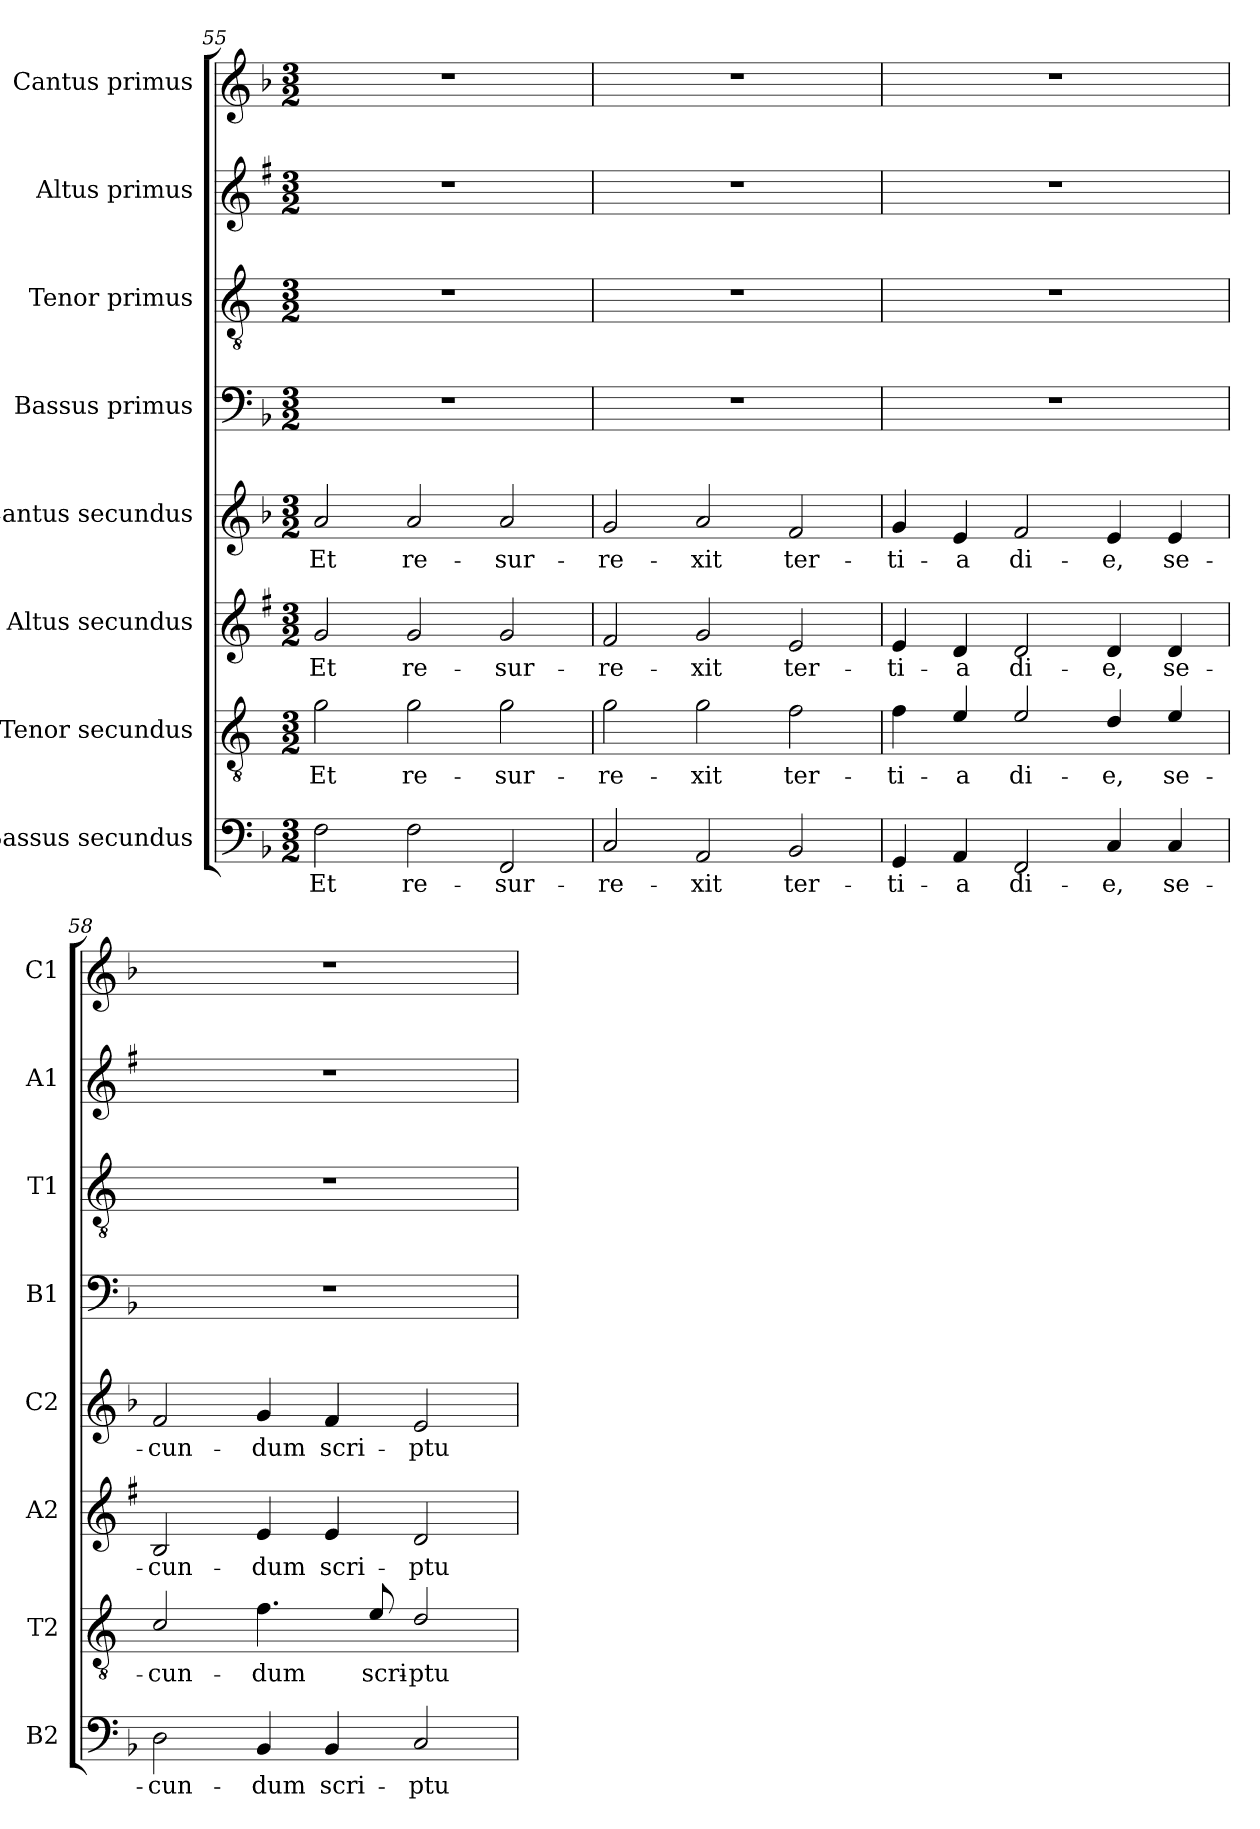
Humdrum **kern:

**kern	**text	**kern	**text	**kern	**text	**kern	**text	**kern	**kern	**kern	**kern
*part8	*part8	*part7	*part7	*part6	*part6	*part5	*part5	*part4	*part3	*part2	*part1
*staff8	*staff8	*staff7	*staff7	*staff6	*staff6	*staff5	*staff5	*staff4	*staff3	*staff2	*staff1
*I"Bassus secundus	*	*I"Tenor secundus	*	*I"Altus secundus	*	*I"Cantus secundus	*	*I"Bassus primus	*I"Tenor primus	*I"Altus primus	*I"Cantus primus
*I'B2	*	*I'T2	*	*I'A2	*	*I'C2	*	*I'B1	*I'T1	*I'A1	*I'C1
*clefF4	*	*clefGv2	*	*clefG2	*	*clefG2	*	*clefF4	*clefGv2	*clefG2	*clefG2
*	*	*ITrd4c7	*	*ITrd1c2	*	*	*	*	*ITrd4c7	*ITrd1c2	*
*k[b-]	*	*k[b-]	*	*k[b-]	*	*k[b-]	*	*k[b-]	*k[b-]	*k[b-]	*k[b-]
*F:	*	*F:	*	*F:	*	*F:	*	*F:	*F:	*F:	*F:
*M3/2	*	*M3/2	*	*M3/2	*	*M3/2	*	*M3/2	*M3/2	*M3/2	*M3/2
=55	=55	=55	=55	=55	=55	=55	=55	=55	=55	=55	=55
!	!LO:LY:b	!	!LO:LY:b	!	!LO:LY:b	!	!LO:LY:b	!	!	!	!
2F\	Et	2c\	Et	2f/	Et	2a/	Et	1.r	1.r	1.r	1.r
!	!LO:LY:b	!	!LO:LY:b	!	!LO:LY:b	!	!LO:LY:b	!	!	!	!
2F\	re-	2c\	re-	2f/	re-	2a/	re-	.	.	.	.
!	!LO:LY:b	!	!LO:LY:b	!	!LO:LY:b	!	!LO:LY:b	!	!	!	!
2FF/	-sur-	2c\	-sur-	2f/	-sur-	2a/	-sur-	.	.	.	.
=56	=56	=56	=56	=56	=56	=56	=56	=56	=56	=56	=56
!	!LO:LY:b	!	!LO:LY:b	!	!LO:LY:b	!	!LO:LY:b	!	!	!	!
2C/	-re-	2c\	-re-	2e/	-re-	2g/	-re-	1.r	1.r	1.r	1.r
!	!LO:LY:b	!	!LO:LY:b	!	!LO:LY:b	!	!LO:LY:b	!	!	!	!
2AA/	-xit	2c\	-xit	2f/	-xit	2a/	-xit	.	.	.	.
!	!LO:LY:b	!	!LO:LY:b	!	!LO:LY:b	!	!LO:LY:b	!	!	!	!
2BB-/	ter-	2B-\	ter-	2d/	ter-	2f/	ter-	.	.	.	.
!!LO:PB:g=z
=57	=57	=57	=57	=57	=57	=57	=57	=57	=57	=57	=57
!	!LO:LY:b	!	!LO:LY:b	!	!LO:LY:b	!	!LO:LY:b	!	!	!	!
4GG/	-ti-	4B-\	-ti-	4d/	-ti-	4g/	-ti-	1.r	1.r	1.r	1.r
!	!LO:LY:b	!	!LO:LY:b	!	!LO:LY:b	!	!LO:LY:b	!	!	!	!
4AA/	-a	4A/	-a	4c/	-a	4e/	-a	.	.	.	.
!	!LO:LY:b	!	!LO:LY:b	!	!LO:LY:b	!	!LO:LY:b	!	!	!	!
2FF/	di-	2A/	di-	2c/	di-	2f/	di-	.	.	.	.
!	!LO:LY:b	!	!LO:LY:b	!	!LO:LY:b	!	!LO:LY:b	!	!	!	!
4C/	-e,	4G/	-e,	4c/	-e,	4e/	-e,	.	.	.	.
!	!LO:LY:b	!	!LO:LY:b	!	!LO:LY:b	!	!LO:LY:b	!	!	!	!
4C/	se-	4A/	se-	4c/	se-	4e/	se-	.	.	.	.
=58	=58	=58	=58	=58	=58	=58	=58	=58	=58	=58	=58
!	!LO:LY:b	!	!LO:LY:b	!	!LO:LY:b	!	!LO:LY:b	!	!	!	!
2D\	-cun-	2F/	-cun-	2A/	-cun-	2f/	-cun-	1.r	1.r	1.r	1.r
!	!LO:LY:b	!	!LO:LY:b	!	!LO:LY:b	!	!LO:LY:b	!	!	!	!
4BB-/	-dum	4.B-\	-dum	4d/	-dum	4g/	-dum	.	.	.	.
!	!LO:LY:b	!	!	!	!LO:LY:b	!	!LO:LY:b	!	!	!	!
4BB-/	scri-	.	.	4d/	scri-	4f/	scri-	.	.	.	.
!	!	!	!LO:LY:b	!	!	!	!	!	!	!	!
.	.	8A/	scri-	.	.	.	.	.	.	.	.
!	!LO:LY:b	!	!LO:LY:b	!	!LO:LY:b	!	!LO:LY:b	!	!	!	!
2C/	-ptu-	2G/	-ptu-	2c/	-ptu-	2e/	-ptu-	.	.	.	.
=	=	=	=	=	=	=	=	=	=	=	=
*-	*-	*-	*-	*-	*-	*-	*-	*-	*-	*-	*-
